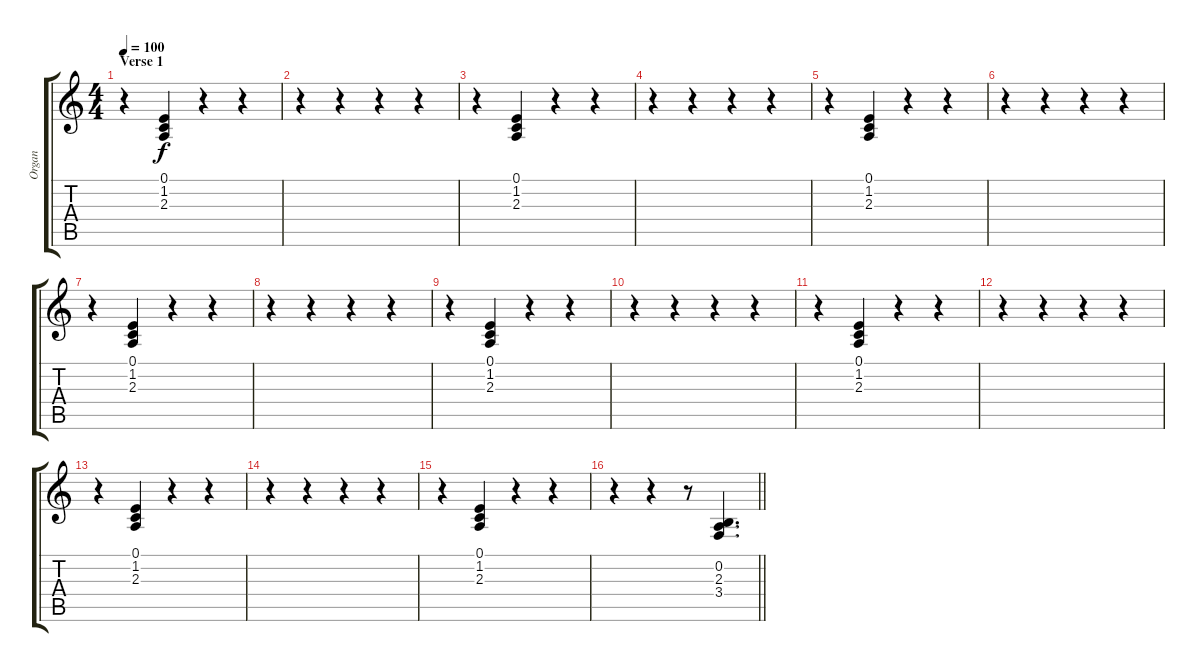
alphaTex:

\track ("Organ" "Organ") {instrument percussiveorgan}
\staff {score tabs}
\tuning (E4 B3 G3 D3 A2 E2) {hide}
\ts (4 4)
\section ("" "Verse 1")
\tempo 100
\clef g2
\ks c
r.4{dy f} (0.1 1.2 2.3).4 r.4 r.4 |
r.4 r.4 r.4 r.4 |
r.4 (0.1 1.2 2.3).4 r.4 r.4 |
r.4 r.4 r.4 r.4 |
r.4 (0.1 1.2 2.3).4 r.4 r.4 |
r.4 r.4 r.4 r.4 |
r.4 (0.1 1.2 2.3).4 r.4 r.4 |
r.4 r.4 r.4 r.4 |
r.4 (0.1 1.2 2.3).4 r.4 r.4 |
r.4 r.4 r.4 r.4 |
r.4 (0.1 1.2 2.3).4 r.4 r.4 |
r.4 r.4 r.4 r.4 |
r.4 (0.1 1.2 2.3).4 r.4 r.4 |
r.4 r.4 r.4 r.4 |
r.4 (0.1 1.2 2.3).4 r.4 r.4 |
\barLineRight lightlight
r.4 r.4 r.8 (0.2 2.3 3.4).4{d}
